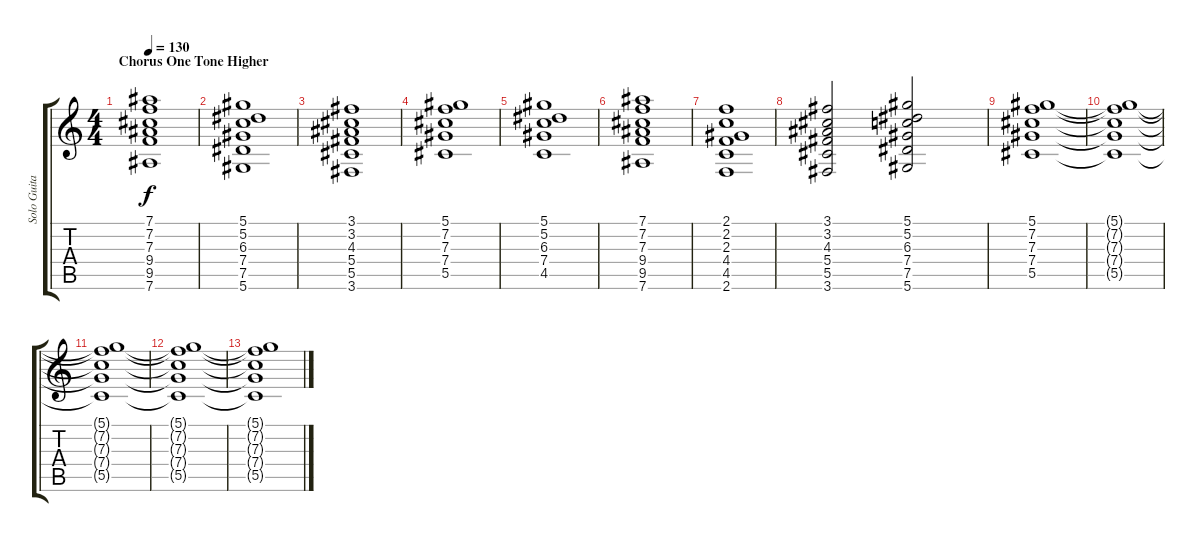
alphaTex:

\track ("Solo Guitar" "Solo Guita") {instrument distortionguitar}
\staff {score tabs}
\tuning (Eb4 Bb3 Gb3 Db3 Ab2 Eb2) {hide}
\ts (4 4)
\section ("" "Chorus One Tone Higher")
\tempo 130
\clef g2
\ks c
(7.1 7.2 7.3 9.4 9.5 7.6).1{dy f} |
(5.1 5.2 6.3 7.4 7.5 5.6).1 |
(3.1 3.2 4.3 5.4 5.5 3.6).1 |
(5.1 7.2 7.3 7.4 5.5).1 |
(5.1 5.2 6.3 7.4 4.5).1 |
(7.1 7.2 7.3 9.4 9.5 7.6).1 |
(2.1 2.2 2.3 4.4 4.5 2.6).1 |
(3.1 3.2 4.3 5.4 5.5 3.6).2 (5.1 5.2 6.3 7.4 7.5 5.6).2 |
(5.1 7.2 7.3 7.4 5.5).1 |
(5.1{t} 7.2{t} 7.3{t} 7.4{t} 5.5{t}).1{volume 0} |
(5.1{t} 7.2{t} 7.3{t} 7.4{t} 5.5{t}).1 |
(5.1{t} 7.2{t} 7.3{t} 7.4{t} 5.5{t}).1 |
(5.1{t} 7.2{t} 7.3{t} 7.4{t} 5.5{t}).1
